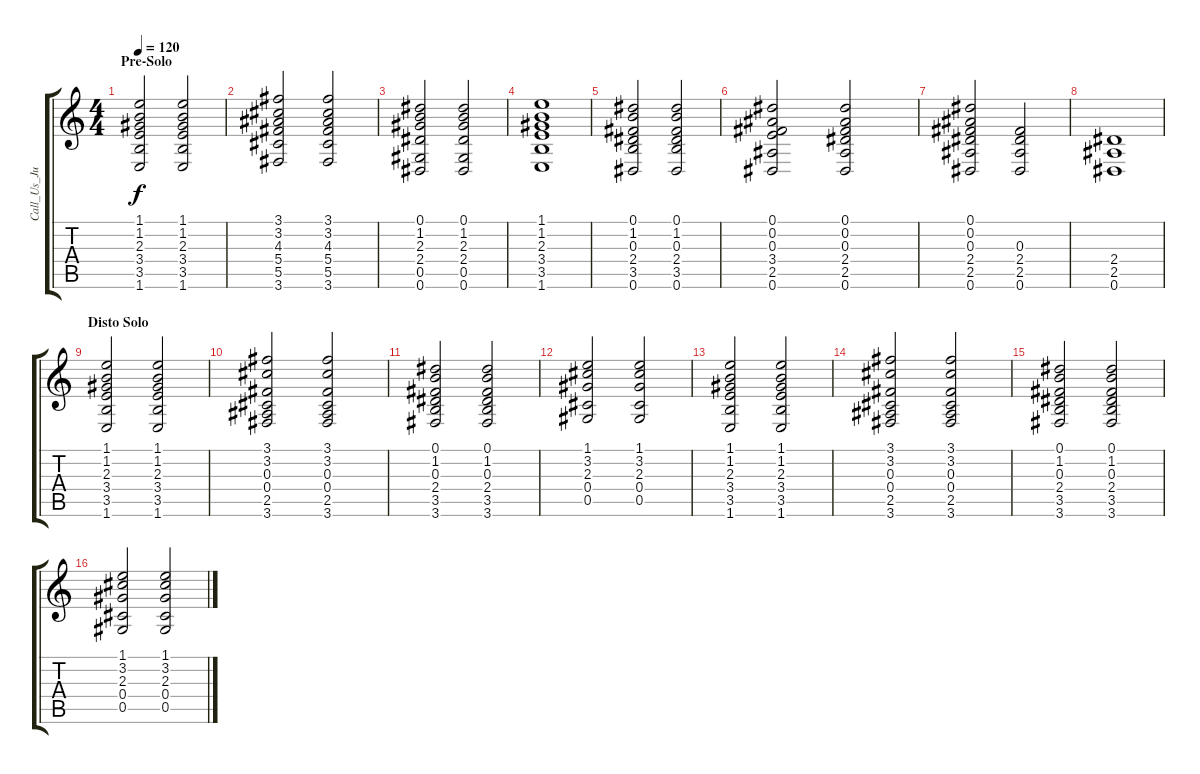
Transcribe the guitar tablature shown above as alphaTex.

\track ("Call_Us_Junior" "Call_Us_Ju") {instrument acousticguitarsteel}
\staff {score tabs}
\tuning (Eb4 Bb3 Gb3 Db3 Ab2 Eb2) {hide}
\ts (4 4)
\section ("" "Pre-Solo")
\tempo 120
\clef g2
\ks c
(1.1 1.2 2.3 3.4 3.5 1.6).2{dy f} (1.1 1.2 2.3 3.4 3.5 1.6).2 |
(3.1 3.2 4.3 5.4 5.5 3.6).2 (3.1 3.2 4.3 5.4 5.5 3.6).2 |
(0.1 1.2 2.3 2.4 0.5 0.6).2 (0.1 1.2 2.3 2.4 0.5 0.6).2 |
(1.1 1.2 2.3 3.4 3.5 1.6).1 |
(0.1 1.2 0.3 2.4 3.5 0.6).2 (0.1 1.2 0.3 2.4 3.5 0.6).2 |
(0.1 0.2 0.3 3.4 2.5 0.6).2 (0.1 0.2 0.3 2.4 2.5 0.6).2 |
(0.1 0.2 0.3 2.4 2.5 0.6).2 (0.3 2.4 2.5 0.6).2 |
(2.4 2.5 0.6).1 |
\section ("" "Disto Solo")
(1.1 1.2 2.3 3.4 3.5 1.6).2 (1.1 1.2 2.3 3.4 3.5 1.6).2 |
(3.1 3.2 0.3 0.4 2.5 3.6).2 (3.1 3.2 0.3 0.4 2.5 3.6).2 |
(0.1 1.2 0.3 2.4 3.5 3.6).2 (0.1 1.2 0.3 2.4 3.5 3.6).2 |
(1.1 3.2 2.3 0.4 0.5).2 (1.1 3.2 2.3 0.4 0.5).2 |
(1.1 1.2 2.3 3.4 3.5 1.6).2 (1.1 1.2 2.3 3.4 3.5 1.6).2 |
(3.1 3.2 0.3 0.4 2.5 3.6).2 (3.1 3.2 0.3 0.4 2.5 3.6).2 |
(0.1 1.2 0.3 2.4 3.5 3.6).2 (0.1 1.2 0.3 2.4 3.5 3.6).2 |
(1.1 3.2 2.3 0.4 0.5).2 (1.1 3.2 2.3 0.4 0.5).2
